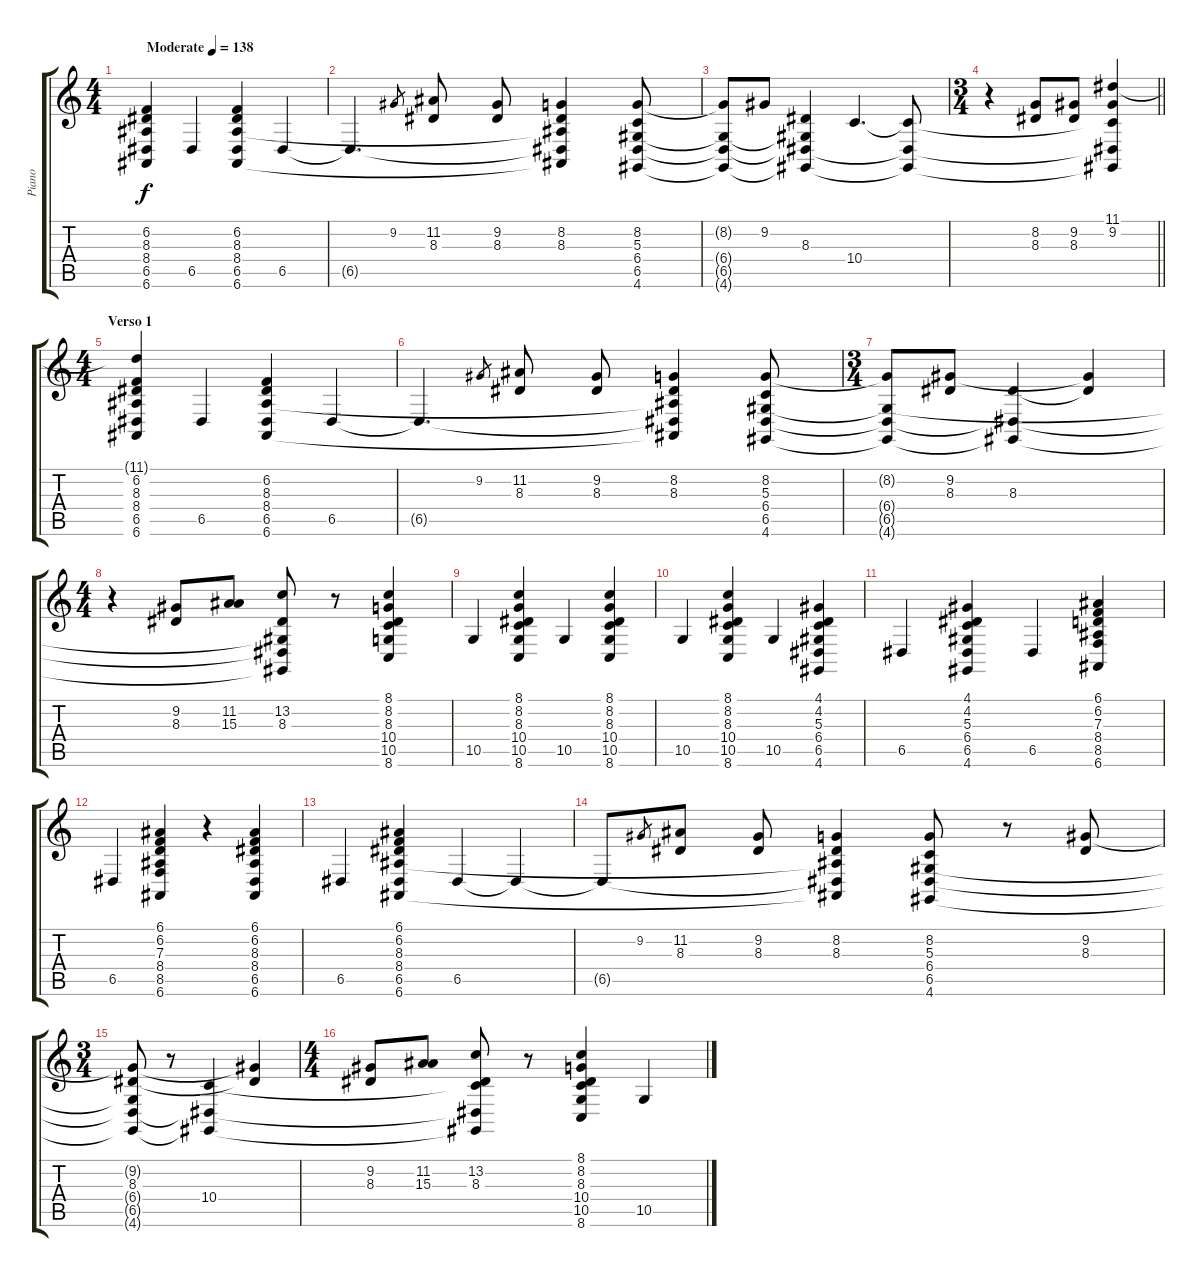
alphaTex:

\track ("Piano" "Piano") {instrument acousticgrandpiano}
\staff {score tabs}
\tuning (E4 B3 G3 D3 A2 E2) {hide}
\ts (4 4)
\tempo (138 "Moderate")
\clef g2
\ks c
(6.2 8.3 8.4 6.5 6.6).4{dy f instrument acousticgrandpiano} 6.5.4 (6.2 8.3 8.4 6.5 6.6).4 6.5.4 |
6.5{t}.4{d} 9.2.8{gr} (11.2 8.3).8 (9.2 8.3).8 (8.2 8.3 8.4{t} 6.5{t} 6.6{t}).4 (8.2 5.3 6.4 6.5 4.6).8 |
(8.2{t} 6.4{t} 6.5{t} 4.6{t}).8 9.2.8 (8.3 6.4{t} 6.5{t} 4.6{t}).4 10.4.4{d} (10.4{t} 6.5{t} 4.6{t}).8 |
\ts (3 4)
\barLineRight lightlight
r.4 (8.2 8.3).8 (9.2 8.3).8 (11.1 9.2 10.4{t} 6.5{t} 4.6{t}).4 |
\ts (4 4)
\section ("" "Verso 1")
(11.1{t} 6.2 8.3 8.4 6.5 6.6).4 6.5.4 (6.2 8.3 8.4 6.5 6.6).4 6.5.4 |
6.5{t}.4{d} 9.2.8{gr} (11.2 8.3).8 (9.2 8.3).8 (8.2 8.3 8.4{t} 6.5{t} 6.6{t}).4 (8.2 5.3 6.4 6.5 4.6).8 |
\ts (3 4)
(8.2{t} 6.4{t} 6.5{t} 4.6{t}).8 (9.2 8.3).8 (8.3 6.5{t} 4.6{t}).4 (9.2{t} 8.3{t}).4 |
\ts (4 4)
r.4 (9.2 8.3).8 (11.2 15.3).8 (13.2 8.3 6.4{t} 6.5{t} 4.6{t}).8 r.8 (8.1 8.2 8.3 10.4 10.5 8.6).4 |
10.5.4 (8.1 8.2 8.3 10.4 10.5 8.6).4 10.5.4 (8.1 8.2 8.3 10.4 10.5 8.6).4 |
10.5.4 (8.1 8.2 8.3 10.4 10.5 8.6).4 10.5.4 (4.1 4.2 5.3 6.4 6.5 4.6).4 |
6.5.4 (4.1 4.2 5.3 6.4 6.5 4.6).4 6.5.4 (6.1 6.2 7.3 8.4 8.5 6.6).4 |
6.5.4 (6.1 6.2 7.3 8.4 8.5 6.6).4 r.4 (6.1 6.2 8.3 8.4 6.5 6.6).4 |
6.5.4 (6.1 6.2 8.3 8.4 6.5 6.6).4 6.5.4 6.5{t}.4 |
6.5{t}.8 9.2.8{gr} (11.2 8.3).8 (9.2 8.3).8 (8.2 8.3 8.4{t} 6.5{t} 6.6{t}).4 (8.2 5.3 6.4 6.5 4.6).8 r.8 (9.2 8.3).8 |
\ts (3 4)
(9.2{t} 8.3 6.4{t} 6.5{t} 4.6{t}).8 r.8 (10.4 6.5{t} 4.6{t}).4 (9.2{t} 8.3{t}).4 |
\ts (4 4)
(9.2 8.3).8 (11.2 15.3).8 (13.2 8.3 10.4{t} 6.5{t} 4.6{t}).8 r.8 (8.1 8.2 8.3 10.4 10.5 8.6).4 10.5.4
